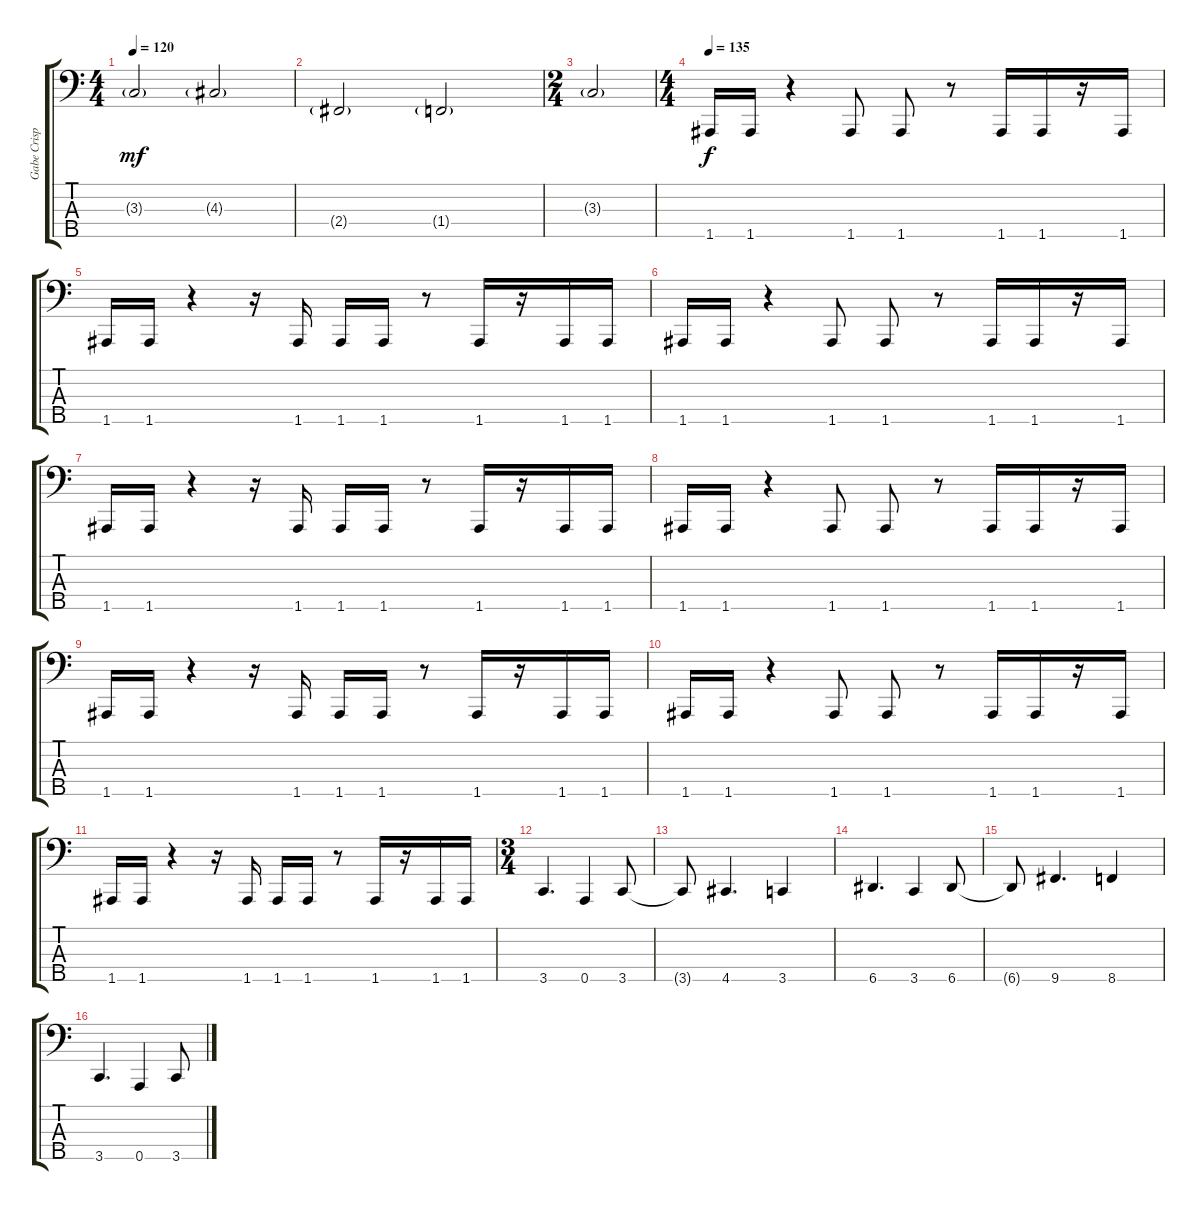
\track ("Gabe Crisp" "Gabe Crisp") {instrument electricbasspick}
\staff {score tabs}
\tuning (G2 D2 A1 E1 A0) {hide}
\ts (4 4)
\tempo 120
\clef f4
\ks c
3.3{g}.2{dy mf} 4.3{g}.2 |
2.4{g}.2 1.4{g}.2 |
\ts (2 4)
3.3{g}.2 |
\ts (4 4)
\tempo 135
1.5.16{dy f} 1.5.16 r.4 1.5.8 1.5.8 r.8 1.5.16 1.5.16 r.16 1.5.16 |
1.5.16 1.5.16 r.4 r.16 1.5.16 1.5.16 1.5.16 r.8 1.5.16 r.16 1.5.16 1.5.16 |
1.5.16 1.5.16 r.4 1.5.8 1.5.8 r.8 1.5.16 1.5.16 r.16 1.5.16 |
1.5.16 1.5.16 r.4 r.16 1.5.16 1.5.16 1.5.16 r.8 1.5.16 r.16 1.5.16 1.5.16 |
1.5.16 1.5.16 r.4 1.5.8 1.5.8 r.8 1.5.16 1.5.16 r.16 1.5.16 |
1.5.16 1.5.16 r.4 r.16 1.5.16 1.5.16 1.5.16 r.8 1.5.16 r.16 1.5.16 1.5.16 |
1.5.16 1.5.16 r.4 1.5.8 1.5.8 r.8 1.5.16 1.5.16 r.16 1.5.16 |
1.5.16 1.5.16 r.4 r.16 1.5.16 1.5.16 1.5.16 r.8 1.5.16 r.16 1.5.16 1.5.16 |
\ts (3 4)
3.5.4{d} 0.5.4 3.5.8 |
3.5{t}.8 4.5.4{d} 3.5.4 |
6.5.4{d} 3.5.4 6.5.8 |
6.5{t}.8 9.5.4{d} 8.5.4 |
3.5.4{d} 0.5.4 3.5.8
